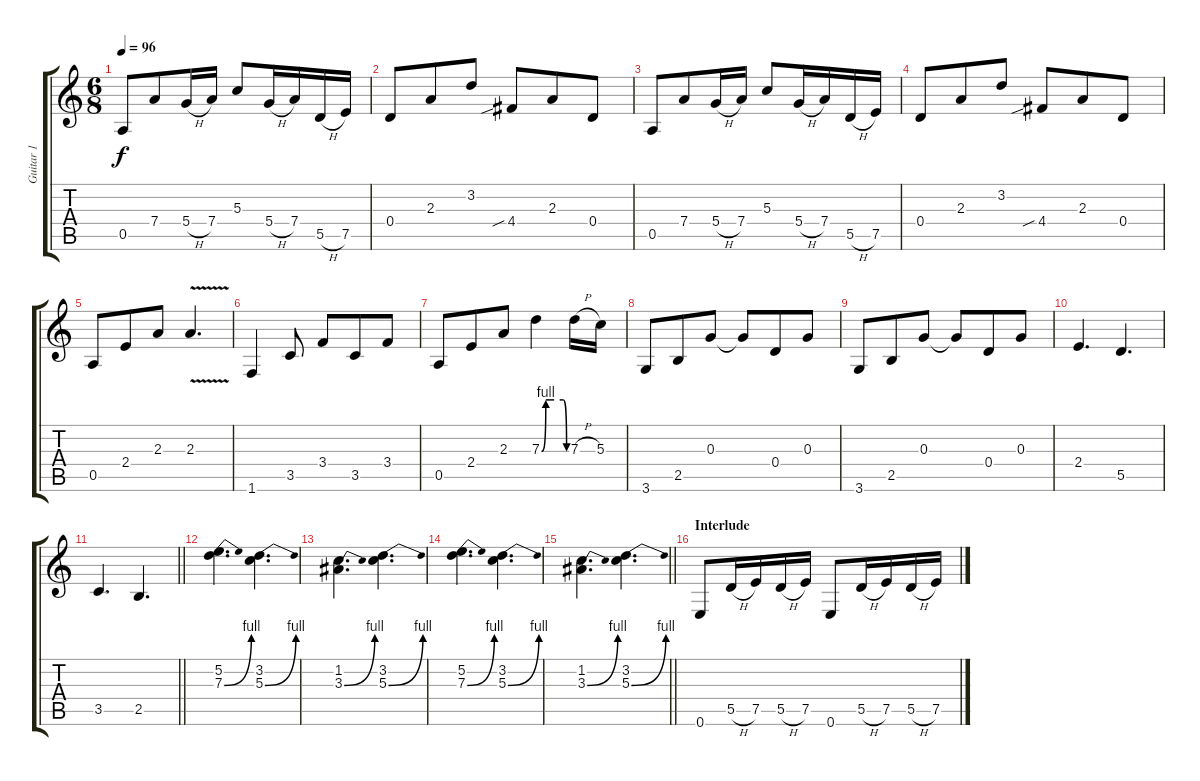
\track ("Guitar 1" "Guitar 1") {instrument overdrivenguitar}
\staff {score tabs}
\tuning (E4 B3 G3 D3 A2 E2) {hide}
\ts (6 8)
\tempo 96
\clef g2
\ks c
0.5.8{dy f} 7.4.8 5.4{h}.16 7.4.16 5.3.8 5.4{h}.16 7.4.16 5.5{h}.16 7.5.16 |
0.4.8 2.3.8 3.2.8 4.4{sib}.8 2.3.8 0.4.8 |
0.5.8 7.4.8 5.4{h}.16 7.4.16 5.3.8 5.4{h}.16 7.4.16 5.5{h}.16 7.5.16 |
0.4.8 2.3.8 3.2.8 4.4{sib}.8 2.3.8 0.4.8 |
0.5.8 2.4.8 2.3.8 2.3{v}.4{d} |
1.6.4 3.5.8 3.4.8 3.5.8 3.4.8 |
0.5.8 2.4.8 2.3.8 7.3{be (custom 0 0 10 4 20 4 30 4 52 4 60 0)}.4 7.3{h}.16 5.3.16 |
3.6.8 2.5.8 0.3.8 0.3{t}.8 0.4.8 0.3.8 |
3.6.8 2.5.8 0.3.8 0.3{t}.8 0.4.8 0.3.8 |
2.4.4{d} 5.5.4{d} |
\barLineRight lightlight
3.5.4{d} 2.5.4{d} |
(5.2 7.3{be (bend 0 0 60 4)}).4{d} (3.2 5.3{be (bend 0 0 60 4)}).4{d} |
(1.2 3.3{be (bend 0 0 60 4)}).4{d} (3.2 5.3{be (bend 0 0 60 4)}).4{d} |
(5.2 7.3{be (bend 0 0 60 4)}).4{d} (3.2 5.3{be (bend 0 0 60 4)}).4{d} |
\barLineRight lightlight
(1.2 3.3{be (bend 0 0 60 4)}).4{d} (3.2 5.3{be (bend 0 0 60 4)}).4{d} |
\section ("" "Interlude")
0.6.8 5.5{h}.16 7.5.16 5.5{h}.16 7.5.16 0.6.8 5.5{h}.16 7.5.16 5.5{h}.16 7.5.16
